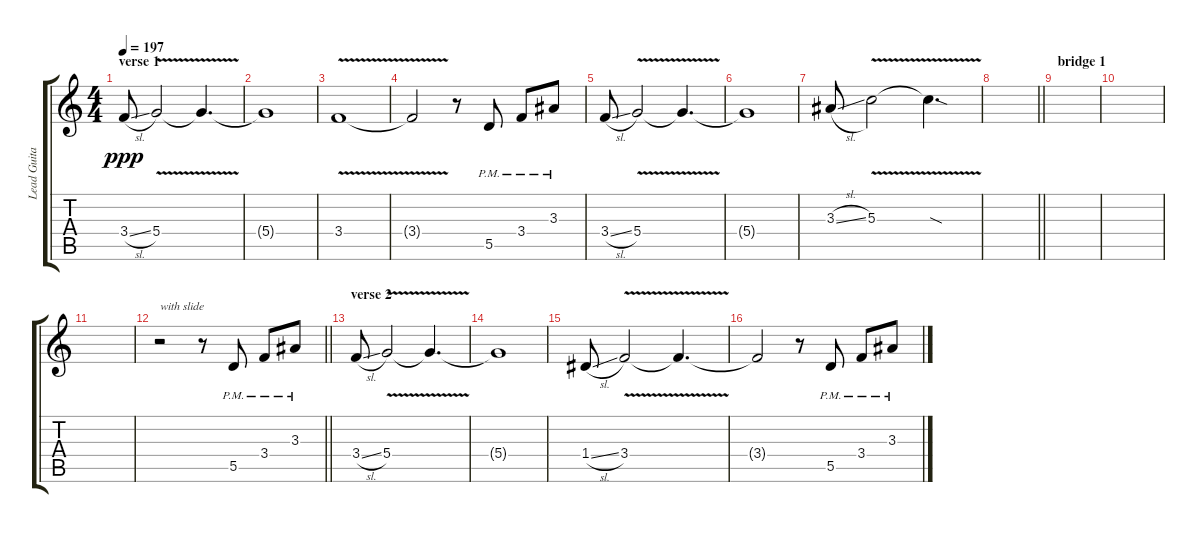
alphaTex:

\track ("Lead Guitar (Blackmore)" "Lead Guita") {instrument distortionguitar}
\staff {score tabs}
\tuning (E4 B3 G3 D3 A2 E2) {hide}
\ts (4 4)
\section ("" "verse 1")
\tempo 197
\clef g2
\ks c
3.4{sl}.8{dy ppp} 5.4{v}.2 5.4{t}.4{d} |
5.4{t}.1 |
3.4{v}.1 |
3.4{t}.2 r.8 5.5{pm}.8 3.4{pm}.8 3.3{pm}.8 |
3.4{sl}.8 5.4{v}.2 5.4{t}.4{d} |
5.4{t}.1 |
3.3{sl}.8 5.3{v}.2 5.3{sod t}.4{d} |
\barLineRight lightlight
|
\section ("" "bridge 1")
|
|
|
\barLineRight lightlight
r.2{txt "with slide"} r.8 5.5{pm}.8 3.4{pm}.8 3.3{pm}.8 |
\section ("" "verse 2")
3.4{sl}.8 5.4{v}.2 5.4{t}.4{d} |
5.4{t}.1 |
1.4{sl}.8 3.4{v}.2 3.4{t}.4{d} |
3.4{t}.2 r.8 5.5{pm}.8 3.4{pm}.8 3.3{pm}.8
